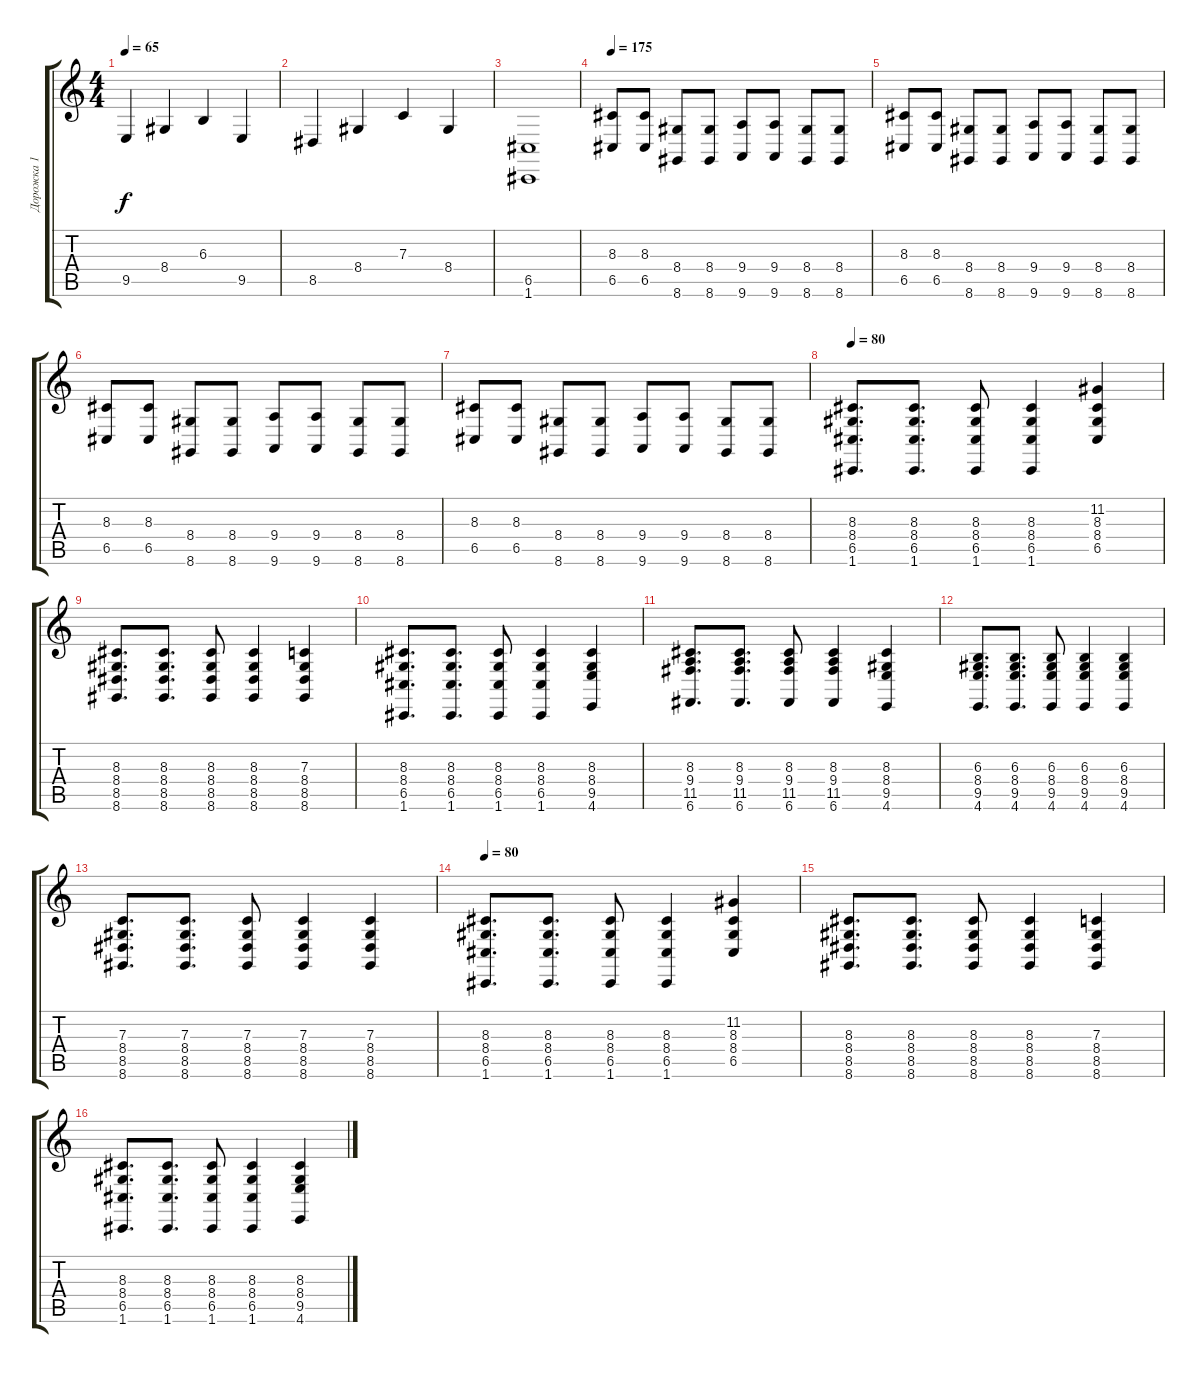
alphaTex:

\track ("Дорожка 1" "Дорожка 1") {instrument acousticgrandpiano}
\staff {score tabs}
\tuning (D4 A3 F3 C3 G2 C2) {hide}
\ts (4 4)
\tempo 65
\clef g2
\ks c
9.5.4{dy f} 8.4.4 6.3.4 9.5.4 |
8.5.4 8.4.4 7.3.4 8.4.4 |
(6.5 1.6).1 |
\tempo 175
(8.3 6.5).8 (8.3 6.5).8 (8.4 8.6).8 (8.4 8.6).8 (9.4 9.6).8 (9.4 9.6).8 (8.4 8.6).8 (8.4 8.6).8 |
(8.3 6.5).8 (8.3 6.5).8 (8.4 8.6).8 (8.4 8.6).8 (9.4 9.6).8 (9.4 9.6).8 (8.4 8.6).8 (8.4 8.6).8 |
(8.3 6.5).8 (8.3 6.5).8 (8.4 8.6).8 (8.4 8.6).8 (9.4 9.6).8 (9.4 9.6).8 (8.4 8.6).8 (8.4 8.6).8 |
(8.3 6.5).8 (8.3 6.5).8 (8.4 8.6).8 (8.4 8.6).8 (9.4 9.6).8 (9.4 9.6).8 (8.4 8.6).8 (8.4 8.6).8 |
\tempo 80
(8.3 8.4 6.5 1.6).8{d} (8.3 8.4 6.5 1.6).8{d} (8.3 8.4 6.5 1.6).8 (8.3 8.4 6.5 1.6).4 (11.2 8.3 8.4 6.5).4 |
(8.3 8.4 8.5 8.6).8{d} (8.3 8.4 8.5 8.6).8{d} (8.3 8.4 8.5 8.6).8 (8.3 8.4 8.5 8.6).4 (7.3 8.4 8.5 8.6).4 |
(8.3 8.4 6.5 1.6).8{d} (8.3 8.4 6.5 1.6).8{d} (8.3 8.4 6.5 1.6).8 (8.3 8.4 6.5 1.6).4 (8.3 8.4 9.5 4.6).4 |
(8.3 9.4 11.5 6.6).8{d} (8.3 9.4 11.5 6.6).8{d} (8.3 9.4 11.5 6.6).8 (8.3 9.4 11.5 6.6).4 (8.3 8.4 9.5 4.6).4 |
(6.3 8.4 9.5 4.6).8{d} (6.3 8.4 9.5 4.6).8{d} (6.3 8.4 9.5 4.6).8 (6.3 8.4 9.5 4.6).4 (6.3 8.4 9.5 4.6).4 |
(7.3 8.4 8.5 8.6).8{d} (7.3 8.4 8.5 8.6).8{d} (7.3 8.4 8.5 8.6).8 (7.3 8.4 8.5 8.6).4 (7.3 8.4 8.5 8.6).4 |
\tempo 80
(8.3 8.4 6.5 1.6).8{d} (8.3 8.4 6.5 1.6).8{d} (8.3 8.4 6.5 1.6).8 (8.3 8.4 6.5 1.6).4 (11.2 8.3 8.4 6.5).4 |
(8.3 8.4 8.5 8.6).8{d} (8.3 8.4 8.5 8.6).8{d} (8.3 8.4 8.5 8.6).8 (8.3 8.4 8.5 8.6).4 (7.3 8.4 8.5 8.6).4 |
(8.3 8.4 6.5 1.6).8{d} (8.3 8.4 6.5 1.6).8{d} (8.3 8.4 6.5 1.6).8 (8.3 8.4 6.5 1.6).4 (8.3 8.4 9.5 4.6).4
